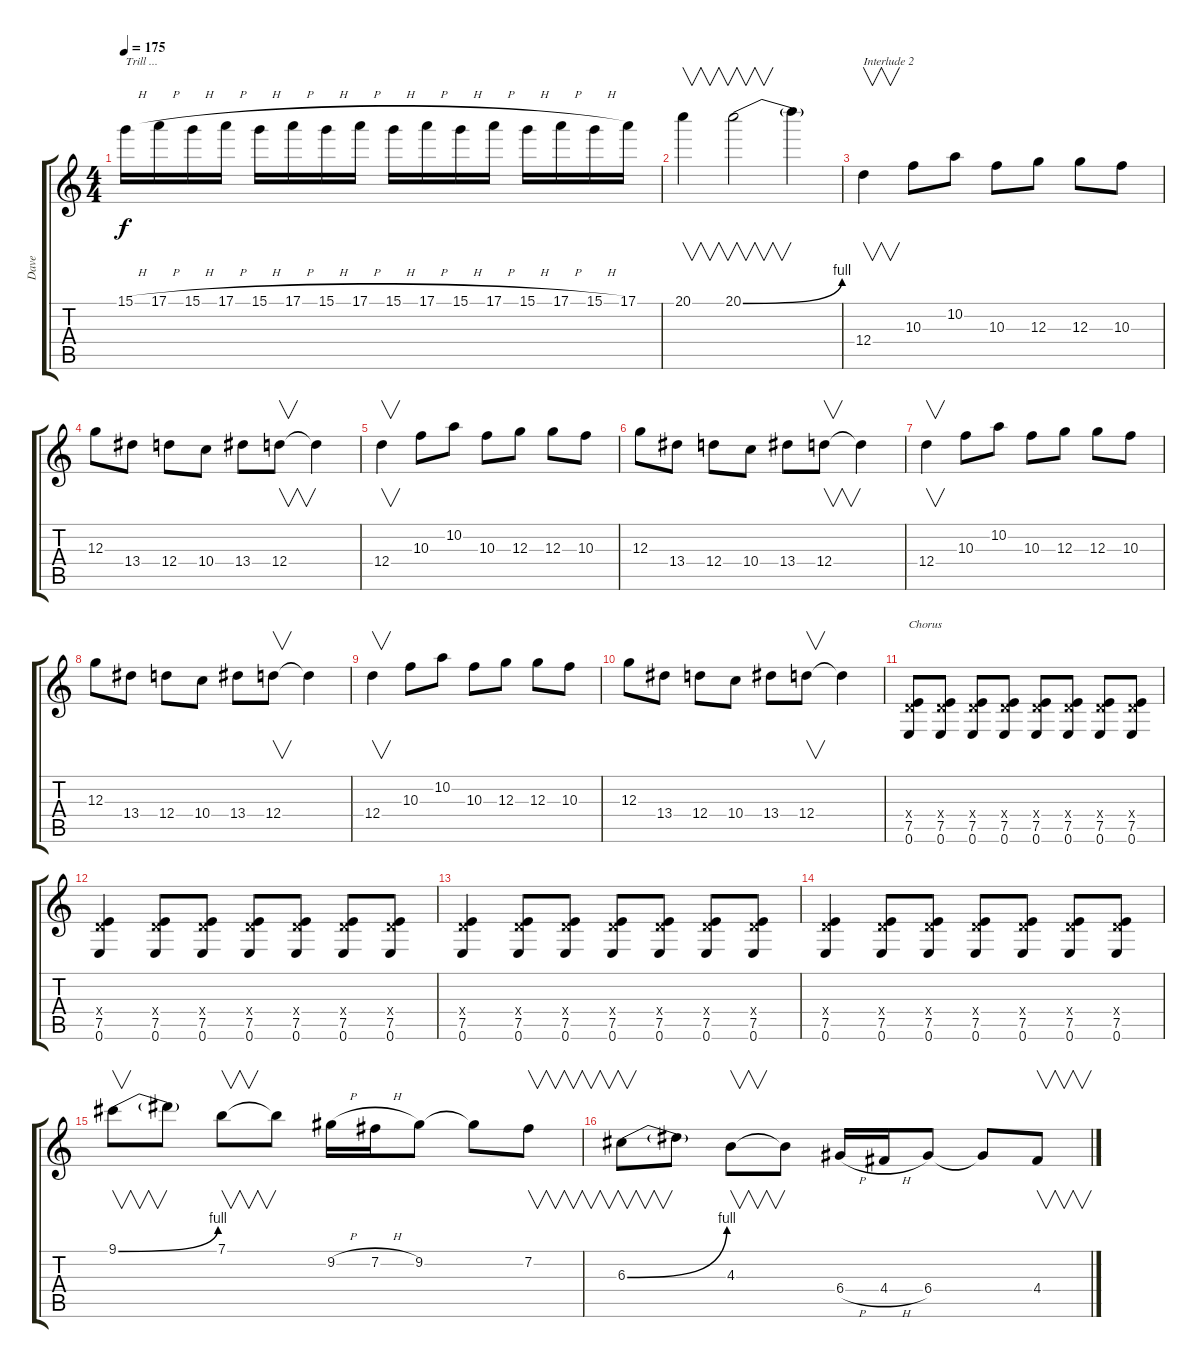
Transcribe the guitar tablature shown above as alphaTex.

\track ("Dave" "Dave") {instrument distortionguitar}
\staff {score tabs}
\tuning (E4 B3 G3 D3 A2 E2) {hide}
\ts (4 4)
\tempo 175
\clef g2
\ks c
15.1{h}.16{txt "Trill ..." dy f} 17.1{h}.16 15.1{h}.16 17.1{h}.16 15.1{h}.16 17.1{h}.16 15.1{h}.16 17.1{h}.16 15.1{h}.16 17.1{h}.16 15.1{h}.16 17.1{h}.16 15.1{h}.16 17.1{h}.16 15.1{h}.16 17.1.16 |
20.1.4{v} 20.1{be (bend 0 0 60 4)}.2{v} 20.1{t}.4 |
12.4.4{v txt "Interlude 2"} 10.3.8 10.2.8 10.3.8 12.3.8 12.3.8 10.3.8 |
12.3.8 13.4.8 12.4.8 10.4.8 13.4.8 12.4.8{v} 12.4{t}.4 |
12.4.4{v} 10.3.8 10.2.8 10.3.8 12.3.8 12.3.8 10.3.8 |
12.3.8 13.4.8 12.4.8 10.4.8 13.4.8 12.4.8{v} 12.4{t}.4 |
12.4.4{v} 10.3.8 10.2.8 10.3.8 12.3.8 12.3.8 10.3.8 |
12.3.8 13.4.8 12.4.8 10.4.8 13.4.8 12.4.8{v} 12.4{t}.4 |
12.4.4{v} 10.3.8 10.2.8 10.3.8 12.3.8 12.3.8 10.3.8 |
12.3.8 13.4.8 12.4.8 10.4.8 13.4.8 12.4.8{v} 12.4{t}.4 |
(0.4{x} 7.5 0.6).8{txt "Chorus"} (0.4{x} 7.5 0.6).8 (0.4{x} 7.5 0.6).8 (0.4{x} 7.5 0.6).8 (0.4{x} 7.5 0.6).8 (0.4{x} 7.5 0.6).8 (0.4{x} 7.5 0.6).8 (0.4{x} 7.5 0.6).8 |
(0.4{x} 7.5 0.6).4 (0.4{x} 7.5 0.6).8 (0.4{x} 7.5 0.6).8 (0.4{x} 7.5 0.6).8 (0.4{x} 7.5 0.6).8 (0.4{x} 7.5 0.6).8 (0.4{x} 7.5 0.6).8 |
(0.4{x} 7.5 0.6).4 (0.4{x} 7.5 0.6).8 (0.4{x} 7.5 0.6).8 (0.4{x} 7.5 0.6).8 (0.4{x} 7.5 0.6).8 (0.4{x} 7.5 0.6).8 (0.4{x} 7.5 0.6).8 |
(0.4{x} 7.5 0.6).4 (0.4{x} 7.5 0.6).8 (0.4{x} 7.5 0.6).8 (0.4{x} 7.5 0.6).8 (0.4{x} 7.5 0.6).8 (0.4{x} 7.5 0.6).8 (0.4{x} 7.5 0.6).8 |
9.1{be (bend 0 0 60 4)}.8{v} 9.1{t}.8 7.1.8{v} 7.1{t}.8 9.2{h}.16 7.2{h}.16 9.2.8 9.2{t}.8 7.2.8{v} |
6.3{be (bend 0 0 60 4)}.8{v} 6.3{t}.8 4.3.8{v} 4.3{t}.8 6.4{h}.16 4.4{h}.16 6.4.8 6.4{t}.8 4.4.8{v}
